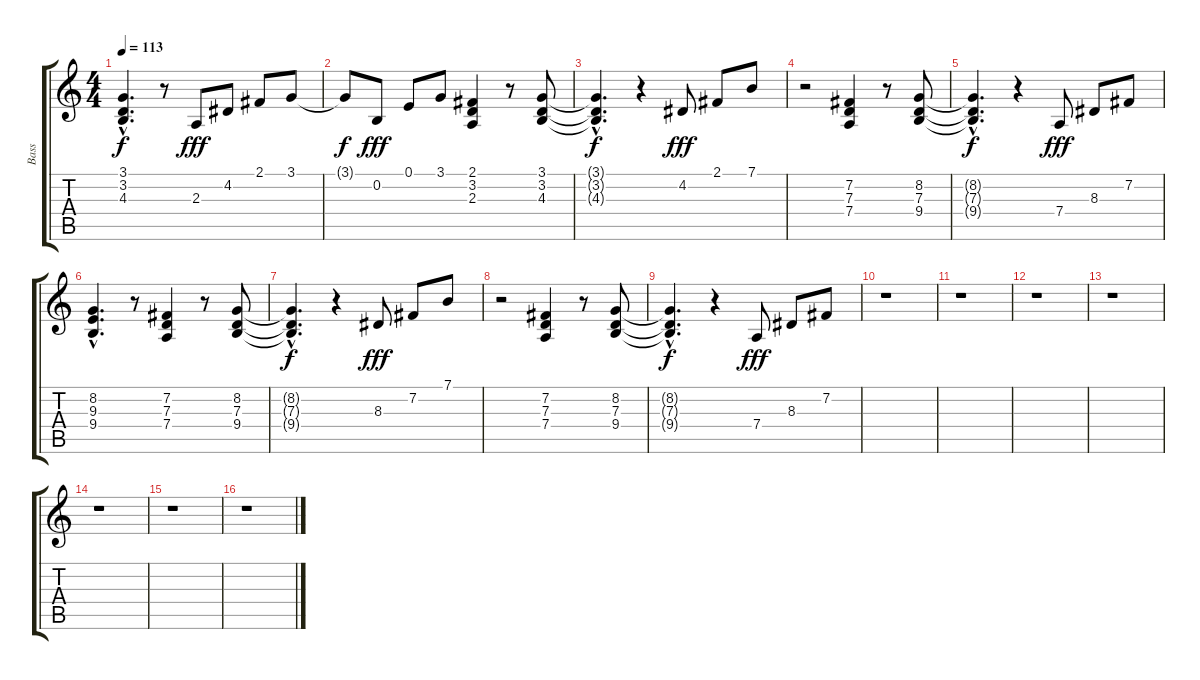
\track (" Bass" " Bass") {instrument brightacousticpiano}
\staff {score tabs}
\tuning (E4 B3 G3 D3 A2 E2) {hide}
\ts (4 4)
\tempo 113
\clef g2
\ks c
(3.1{t} 3.2{hac t} 4.3{hac t}).4{d dy f} r.8 2.3.8{dy fff} 4.2.8 2.1.8 3.1.8 |
3.1{t}.8{dy f} 0.2.8{dy fff} 0.1.8 3.1.8 (2.1 3.2 2.3).4 r.8 (3.1 3.2 4.3).8 |
(3.1{hac t} 3.2{t} 4.3{t}).4{d dy f} r.4 4.2.8{dy fff} 2.1.8 7.1.8 |
r.2 (7.2 7.3 7.4).4 r.8 (8.2 7.3 9.4).8 |
(8.2{hac t} 7.3{hac t} 9.4{hac t}).4{d dy f} r.4 7.4.8{dy fff} 8.3.8 7.2.8 |
(8.2{hac} 9.3{hac} 9.4{hac}).4{d} r.8 (7.2 7.3 7.4).4 r.8 (8.2 7.3 9.4).8 |
(8.2{hac t} 7.3{hac t} 9.4{hac t}).4{d dy f} r.4 8.3.8{dy fff} 7.2.8 7.1.8 |
r.2 (7.2 7.3 7.4).4 r.8 (8.2 7.3 9.4).8 |
(8.2{hac t} 7.3{hac t} 9.4{hac t}).4{d dy f} r.4 7.4.8{dy fff} 8.3.8 7.2.8 |
r.1 |
r.1 |
r.1 |
r.1 |
r.1 |
r.1 |
r.1
